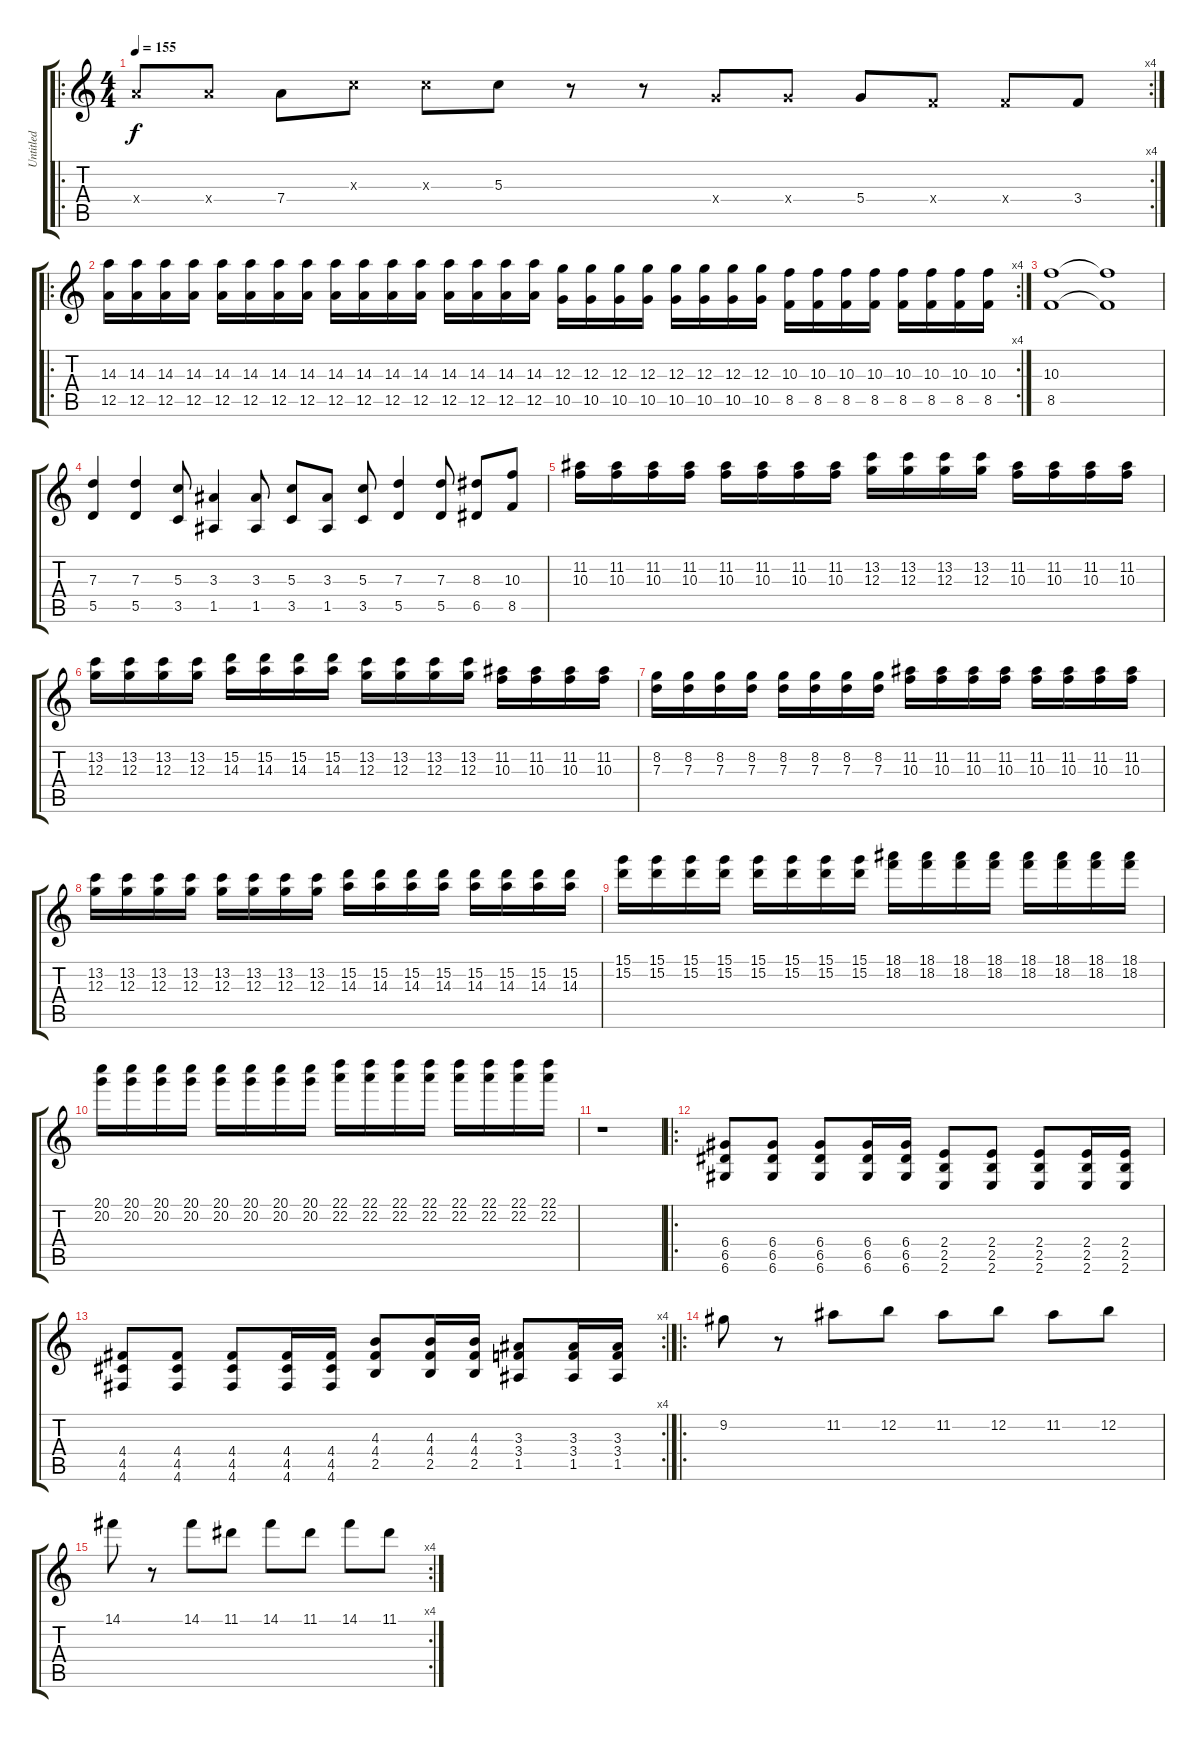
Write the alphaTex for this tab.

\track ("Untitled" "Untitled") {instrument distortionguitar}
\staff {score tabs}
\tuning (E4 B3 G3 D3 A2 D2) {hide}
\ro
\rc 4
\ts (4 4)
\tempo 155
\clef g2
\ks c
7.4{x}.8{dy f} 7.4{x}.8 7.4.8 5.3{x}.8 5.3{x}.8 5.3.8 r.8 r.8 5.4{x}.8 5.4{x}.8 5.4.8 3.4{x}.8 3.4{x}.8 3.4.8 |
\ro
\rc 4
(14.3 12.5).16 (14.3 12.5).16 (14.3 12.5).16 (14.3 12.5).16 (14.3 12.5).16 (14.3 12.5).16 (14.3 12.5).16 (14.3 12.5).16 (14.3 12.5).16 (14.3 12.5).16 (14.3 12.5).16 (14.3 12.5).16 (14.3 12.5).16 (14.3 12.5).16 (14.3 12.5).16 (14.3 12.5).16 (12.3 10.5).16 (12.3 10.5).16 (12.3 10.5).16 (12.3 10.5).16 (12.3 10.5).16 (12.3 10.5).16 (12.3 10.5).16 (12.3 10.5).16 (10.3 8.5).16 (10.3 8.5).16 (10.3 8.5).16 (10.3 8.5).16 (10.3 8.5).16 (10.3 8.5).16 (10.3 8.5).16 (10.3 8.5).16 |
(10.3 8.5).1 (10.3{t} 8.5{t}).1 |
(7.3 5.5).4 (7.3 5.5).4 (5.3 3.5).8 (3.3 1.5).4 (3.3 1.5).8 (5.3 3.5).8 (3.3 1.5).8 (5.3 3.5).8 (7.3 5.5).4 (7.3 5.5).8 (8.3 6.5).8 (10.3 8.5).8 |
(11.2 10.3).16 (11.2 10.3).16 (11.2 10.3).16 (11.2 10.3).16 (11.2 10.3).16 (11.2 10.3).16 (11.2 10.3).16 (11.2 10.3).16 (13.2 12.3).16 (13.2 12.3).16 (13.2 12.3).16 (13.2 12.3).16 (11.2 10.3).16 (11.2 10.3).16 (11.2 10.3).16 (11.2 10.3).16 |
(13.2 12.3).16 (13.2 12.3).16 (13.2 12.3).16 (13.2 12.3).16 (15.2 14.3).16 (15.2 14.3).16 (15.2 14.3).16 (15.2 14.3).16 (13.2 12.3).16 (13.2 12.3).16 (13.2 12.3).16 (13.2 12.3).16 (11.2 10.3).16 (11.2 10.3).16 (11.2 10.3).16 (11.2 10.3).16 |
(8.2 7.3).16 (8.2 7.3).16 (8.2 7.3).16 (8.2 7.3).16 (8.2 7.3).16 (8.2 7.3).16 (8.2 7.3).16 (8.2 7.3).16 (11.2 10.3).16 (11.2 10.3).16 (11.2 10.3).16 (11.2 10.3).16 (11.2 10.3).16 (11.2 10.3).16 (11.2 10.3).16 (11.2 10.3).16 |
(13.2 12.3).16 (13.2 12.3).16 (13.2 12.3).16 (13.2 12.3).16 (13.2 12.3).16 (13.2 12.3).16 (13.2 12.3).16 (13.2 12.3).16 (15.2 14.3).16 (15.2 14.3).16 (15.2 14.3).16 (15.2 14.3).16 (15.2 14.3).16 (15.2 14.3).16 (15.2 14.3).16 (15.2 14.3).16 |
(15.1 15.2).16 (15.1 15.2).16 (15.1 15.2).16{txt ""} (15.1 15.2).16 (15.1 15.2).16 (15.1 15.2).16 (15.1 15.2).16 (15.1 15.2).16 (18.1 18.2).16 (18.1 18.2).16 (18.1 18.2).16 (18.1 18.2).16 (18.1 18.2).16 (18.1 18.2).16 (18.1 18.2).16 (18.1 18.2).16 |
(20.1 20.2).16 (20.1 20.2).16 (20.1 20.2).16 (20.1 20.2).16 (20.1 20.2).16 (20.1 20.2).16 (20.1 20.2).16 (20.1 20.2).16 (22.1 22.2).16 (22.1 22.2).16 (22.1 22.2).16 (22.1 22.2).16 (22.1 22.2).16 (22.1 22.2).16 (22.1 22.2).16 (22.1 22.2).16 |
r.1 |
\ro
(6.4 6.5 6.6).8 (6.4 6.5 6.6).8 (6.4 6.5 6.6).8 (6.4 6.5 6.6).16 (6.4 6.5 6.6).16 (2.4 2.5 2.6).8 (2.4 2.5 2.6).8 (2.4 2.5 2.6).8 (2.4 2.5 2.6).16 (2.4 2.5 2.6).16 |
\rc 4
(4.4 4.5 4.6).8 (4.4 4.5 4.6).8 (4.4 4.5 4.6).8 (4.4 4.5 4.6).16 (4.4 4.5 4.6).16 (4.3 4.4 2.5).8 (4.3 4.4 2.5).16 (4.3 4.4 2.5).16 (3.3 3.4 1.5).8 (3.3 3.4 1.5).16 (3.3 3.4 1.5).16 |
\ro
9.2.8 r.8 11.2.8 12.2.8 11.2.8 12.2.8 11.2.8 12.2.8 |
\rc 4
14.1.8 r.8 14.1.8 11.1.8 14.1.8 11.1.8 14.1.8 11.1.8
